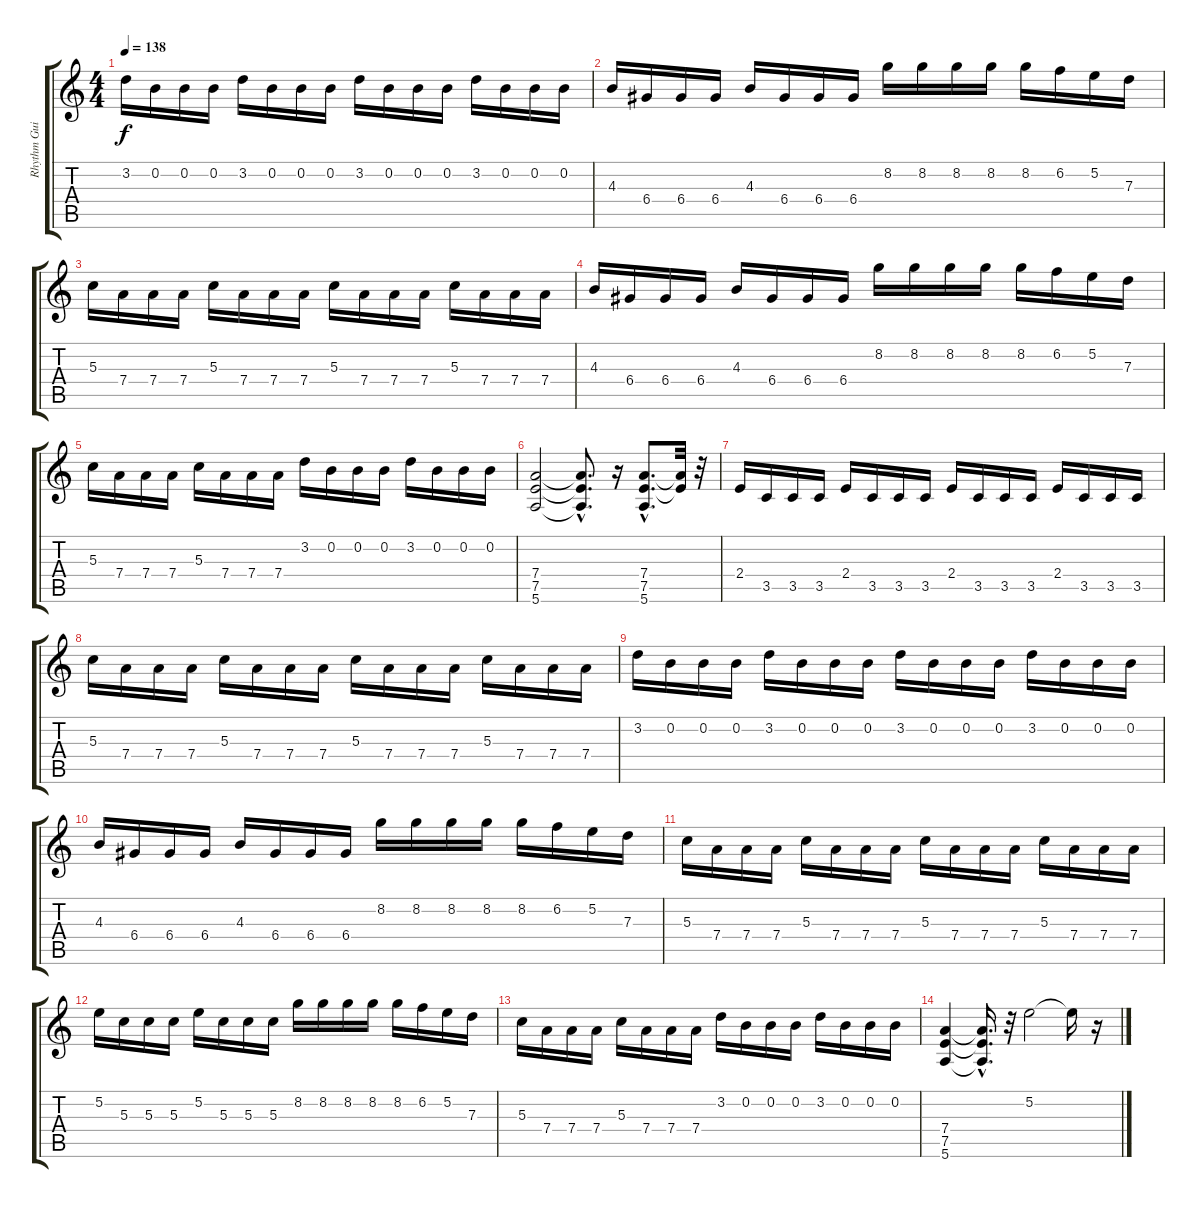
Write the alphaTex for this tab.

\track ("Rhythm Guitar " "Rhythm Gui") {instrument distortionguitar}
\staff {score tabs}
\tuning (E4 B3 G3 D3 A2 E2) {hide}
\ts (4 4)
\tempo 138
\clef g2
\ks c
3.2.16{dy f} 0.2.16 0.2.16 0.2.16 3.2.16 0.2.16 0.2.16 0.2.16 3.2.16 0.2.16 0.2.16 0.2.16 3.2.16 0.2.16 0.2.16 0.2.16 |
4.3.16 6.4.16 6.4.16 6.4.16 4.3.16 6.4.16 6.4.16 6.4.16 8.2.16{instrument distortionguitar} 8.2.16 8.2.16 8.2.16 8.2.16 6.2.16 5.2.16 7.3.16 |
5.3.16 7.4.16 7.4.16 7.4.16 5.3.16 7.4.16 7.4.16 7.4.16 5.3.16 7.4.16 7.4.16 7.4.16 5.3.16 7.4.16 7.4.16 7.4.16 |
4.3.16 6.4.16 6.4.16 6.4.16 4.3.16 6.4.16 6.4.16 6.4.16 8.2.16{instrument distortionguitar} 8.2.16 8.2.16 8.2.16 8.2.16 6.2.16 5.2.16 7.3.16 |
5.3.16{instrument electricguitarmuted} 7.4.16 7.4.16 7.4.16 5.3.16 7.4.16 7.4.16 7.4.16 3.2.16 0.2.16 0.2.16 0.2.16 3.2.16 0.2.16 0.2.16 0.2.16 |
(7.4 7.5 5.6).2{instrument distortionguitar} (7.4{hac t} 7.5{hac t} 5.6{hac t}).8{d} r.16 (7.4{hac} 7.5{hac} 5.6{hac}).8{d} (7.4{t} 7.5{t}).32 r.32 |
2.4.16{instrument electricguitarmuted} 3.5.16 3.5.16 3.5.16 2.4.16 3.5.16 3.5.16 3.5.16 2.4.16 3.5.16 3.5.16 3.5.16 2.4.16 3.5.16 3.5.16 3.5.16 |
5.3.16 7.4.16 7.4.16 7.4.16 5.3.16 7.4.16 7.4.16 7.4.16 5.3.16 7.4.16 7.4.16 7.4.16 5.3.16 7.4.16 7.4.16 7.4.16 |
3.2.16 0.2.16 0.2.16 0.2.16 3.2.16 0.2.16 0.2.16 0.2.16 3.2.16 0.2.16 0.2.16 0.2.16 3.2.16 0.2.16 0.2.16 0.2.16 |
4.3.16 6.4.16 6.4.16 6.4.16 4.3.16 6.4.16 6.4.16 6.4.16 8.2.16{instrument distortionguitar} 8.2.16 8.2.16 8.2.16 8.2.16 6.2.16 5.2.16 7.3.16 |
5.3.16{instrument electricguitarmuted} 7.4.16 7.4.16 7.4.16 5.3.16 7.4.16 7.4.16 7.4.16 5.3.16 7.4.16 7.4.16 7.4.16 5.3.16 7.4.16 7.4.16 7.4.16 |
5.2.16 5.3.16 5.3.16 5.3.16 5.2.16 5.3.16 5.3.16 5.3.16 8.2.16{instrument distortionguitar} 8.2.16 8.2.16 8.2.16 8.2.16 6.2.16 5.2.16 7.3.16 |
5.3.16{instrument electricguitarmuted} 7.4.16 7.4.16 7.4.16 5.3.16 7.4.16 7.4.16 7.4.16 3.2.16 0.2.16 0.2.16 0.2.16 3.2.16 0.2.16 0.2.16 0.2.16 |
(7.4 7.5 5.6).4{instrument distortionguitar} (7.4{hac t} 7.5{hac t} 5.6{hac t}).16{d} r.32 5.2.2 5.2{t}.16 r.16
